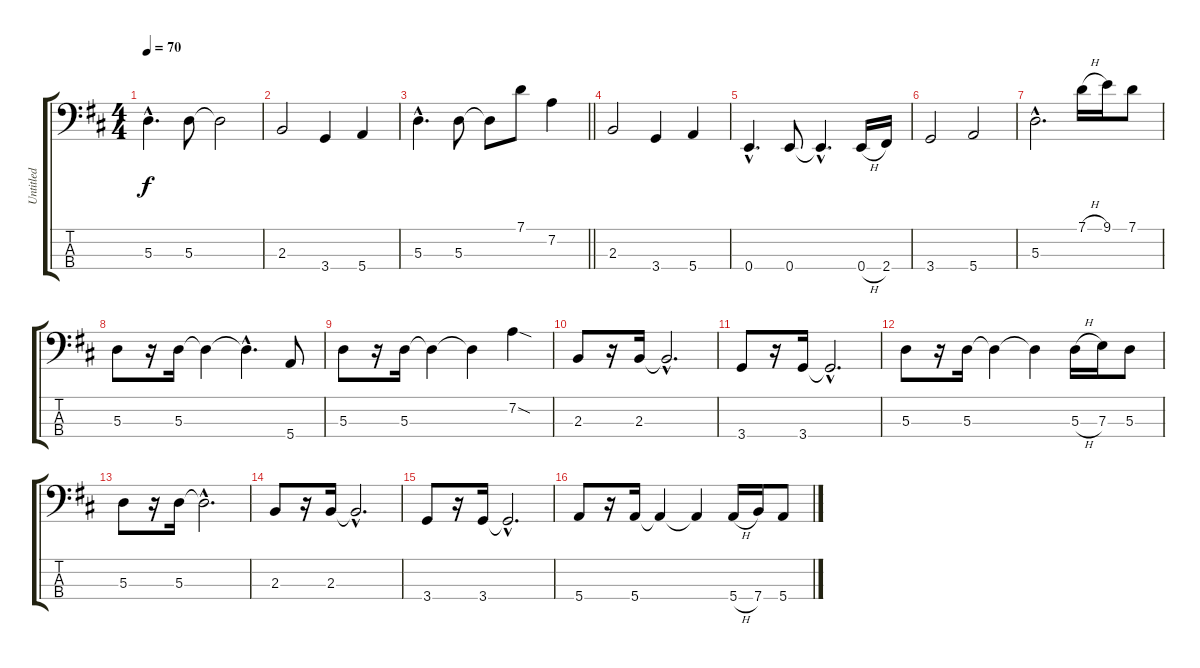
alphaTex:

\track ("Untitled" "Untitled") {instrument electricbassfinger}
\staff {score tabs}
\tuning (G2 D2 A1 E1) {hide}
\ts (4 4)
\tempo 70
\clef f4
\ks d
5.3{hac}.4{d dy f} 5.3.8 5.3{t}.2 |
2.3.2 3.4.4 5.4.4 |
\barLineRight lightlight
5.3{hac}.4{d} 5.3.8 5.3{t}.8 7.1.8 7.2.4 |
2.3.2 3.4.4 5.4.4 |
0.4{hac}.4{d} 0.4.8 0.4{hac t}.4{d} 0.4{h}.16 2.4.16 |
3.4.2 5.4.2 |
5.3{hac}.2{d} 7.1{h}.16 9.1.16 7.1.8 |
5.3.8 r.16 5.3.16 5.3{t}.4 5.3{hac t}.4{d} 5.4.8 |
5.3.8 r.16 5.3.16 5.3{t}.4 5.3{t}.4 7.2{sod}.4 |
2.3.8 r.16 2.3.16 2.3{hac t}.2{d} |
3.4.8 r.16 3.4.16 3.4{hac t}.2{d} |
5.3.8 r.16 5.3.16 5.3{t}.4 5.3{t}.4 5.3{h}.16 7.3.16 5.3.8 |
5.3.8 r.16 5.3.16 5.3{hac t}.2{d} |
2.3.8 r.16 2.3.16 2.3{hac t}.2{d} |
3.4.8 r.16 3.4.16 3.4{hac t}.2{d} |
5.4.8 r.16 5.4.16 5.4{t}.4 5.4{t}.4 5.4{h}.16 7.4.16 5.4.8
